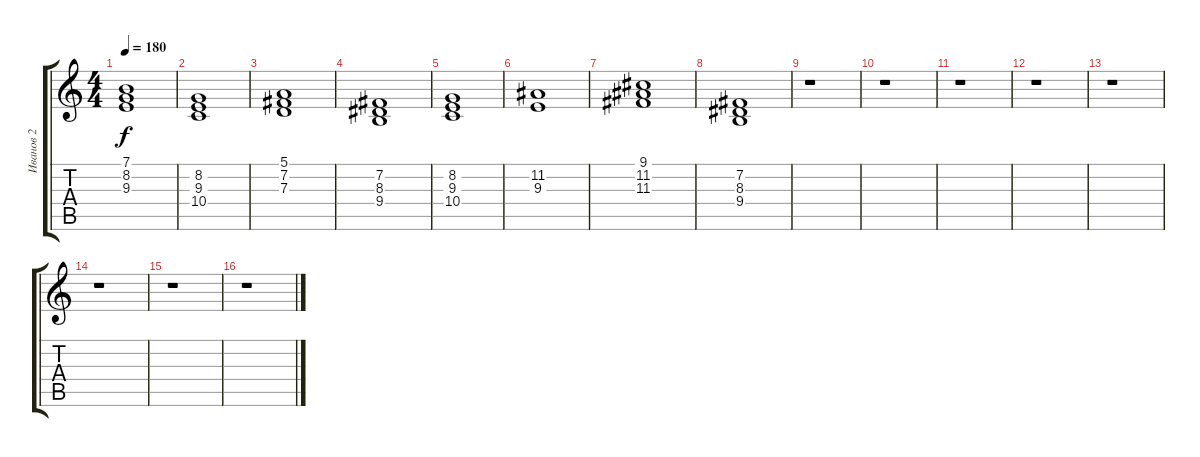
\track ("Иванов 2" "Иванов 2") {instrument choiraahs}
\staff {score tabs}
\tuning (E4 B3 G3 D3 A2 E2) {hide}
\ts (4 4)
\tempo 180
\clef g2
\ks c
(7.1 8.2 9.3).1{dy f} |
(8.2 9.3 10.4).1 |
(5.1 7.2 7.3).1 |
(7.2 8.3 9.4).1 |
(8.2 9.3 10.4).1 |
(11.2 9.3).1 |
(9.1 11.2 11.3).1 |
(7.2 8.3 9.4).1 |
r.1 |
r.1 |
r.1 |
r.1 |
r.1 |
r.1 |
r.1 |
r.1
